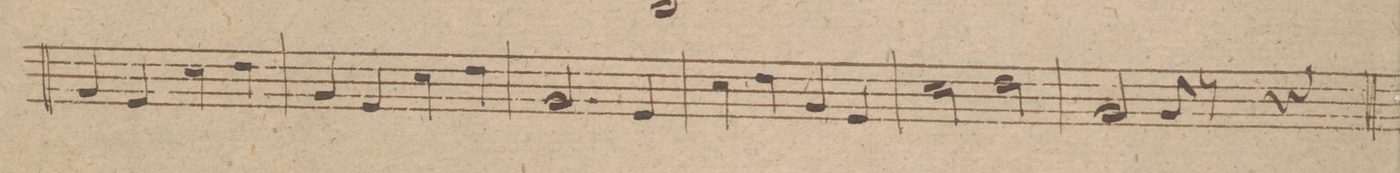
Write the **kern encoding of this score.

**kern	**dynam
*I"Corno 2do in A.	*
*clefG2	*
*k[f#c#g#]	*
*met(c)	*
*M4/4	*
4e/	.
4c#/	.
4a/	.
4b\	.
=72	=72
4e/	.
4c#/	.
4a/	.
4b\	.
=73	=73
2.e/	.
4c#/	.
=74	=74
4a/	.
4b\	.
4e/	.
4c#/	.
=75	=75
2a/	.
2b\	.
=76	=76
2e/	.
8e/	.
8r	.
4r	.
=77	=77
*-	*-
